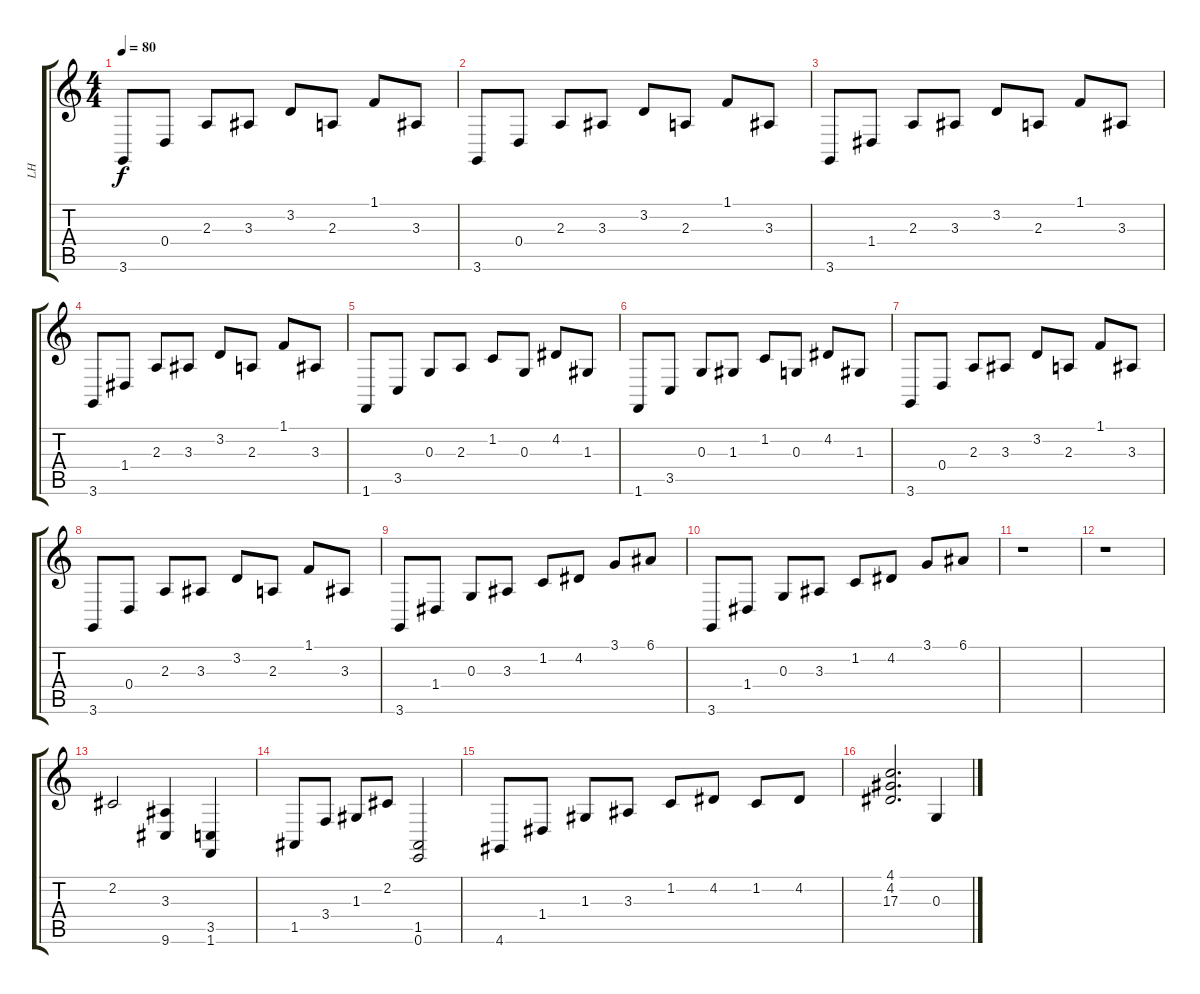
\track ("LH" "LH") {instrument brightacousticpiano}
\staff {score tabs}
\tuning (E4 B3 G3 D3 A2 E2) {hide}
\ts (4 4)
\tempo 80
\clef g2
\ks c
3.6.8{dy f} 0.4.8 2.3.8 3.3.8 3.2.8 2.3.8 1.1.8 3.3.8 |
3.6.8 0.4.8 2.3.8 3.3.8 3.2.8 2.3.8 1.1.8 3.3.8 |
3.6.8 1.4.8 2.3.8 3.3.8 3.2.8 2.3.8 1.1.8 3.3.8 |
3.6.8 1.4.8 2.3.8 3.3.8 3.2.8 2.3.8 1.1.8 3.3.8 |
1.6.8 3.5.8 0.3.8 2.3.8 1.2.8 0.3.8 4.2.8 1.3.8 |
1.6.8 3.5.8 0.3.8 1.3.8 1.2.8 0.3.8 4.2.8 1.3.8 |
3.6.8 0.4.8 2.3.8 3.3.8 3.2.8 2.3.8 1.1.8 3.3.8 |
3.6.8 0.4.8 2.3.8 3.3.8 3.2.8 2.3.8 1.1.8 3.3.8 |
3.6.8 1.4.8 0.3.8 3.3.8 1.2.8 4.2.8 3.1.8 6.1.8 |
3.6.8 1.4.8 0.3.8 3.3.8 1.2.8 4.2.8 3.1.8 6.1.8 |
r.1 |
r.1 |
2.2.2 (3.3 9.6).4 (3.5 1.6).4 |
1.5.8 3.4.8 1.3.8 2.2.8 (1.5 0.6).2 |
4.6.8 1.4.8 1.3.8 3.3.8 1.2.8 4.2.8 1.2.8 4.2.8 |
(4.1 4.2 17.3).2{d} 0.3.4
